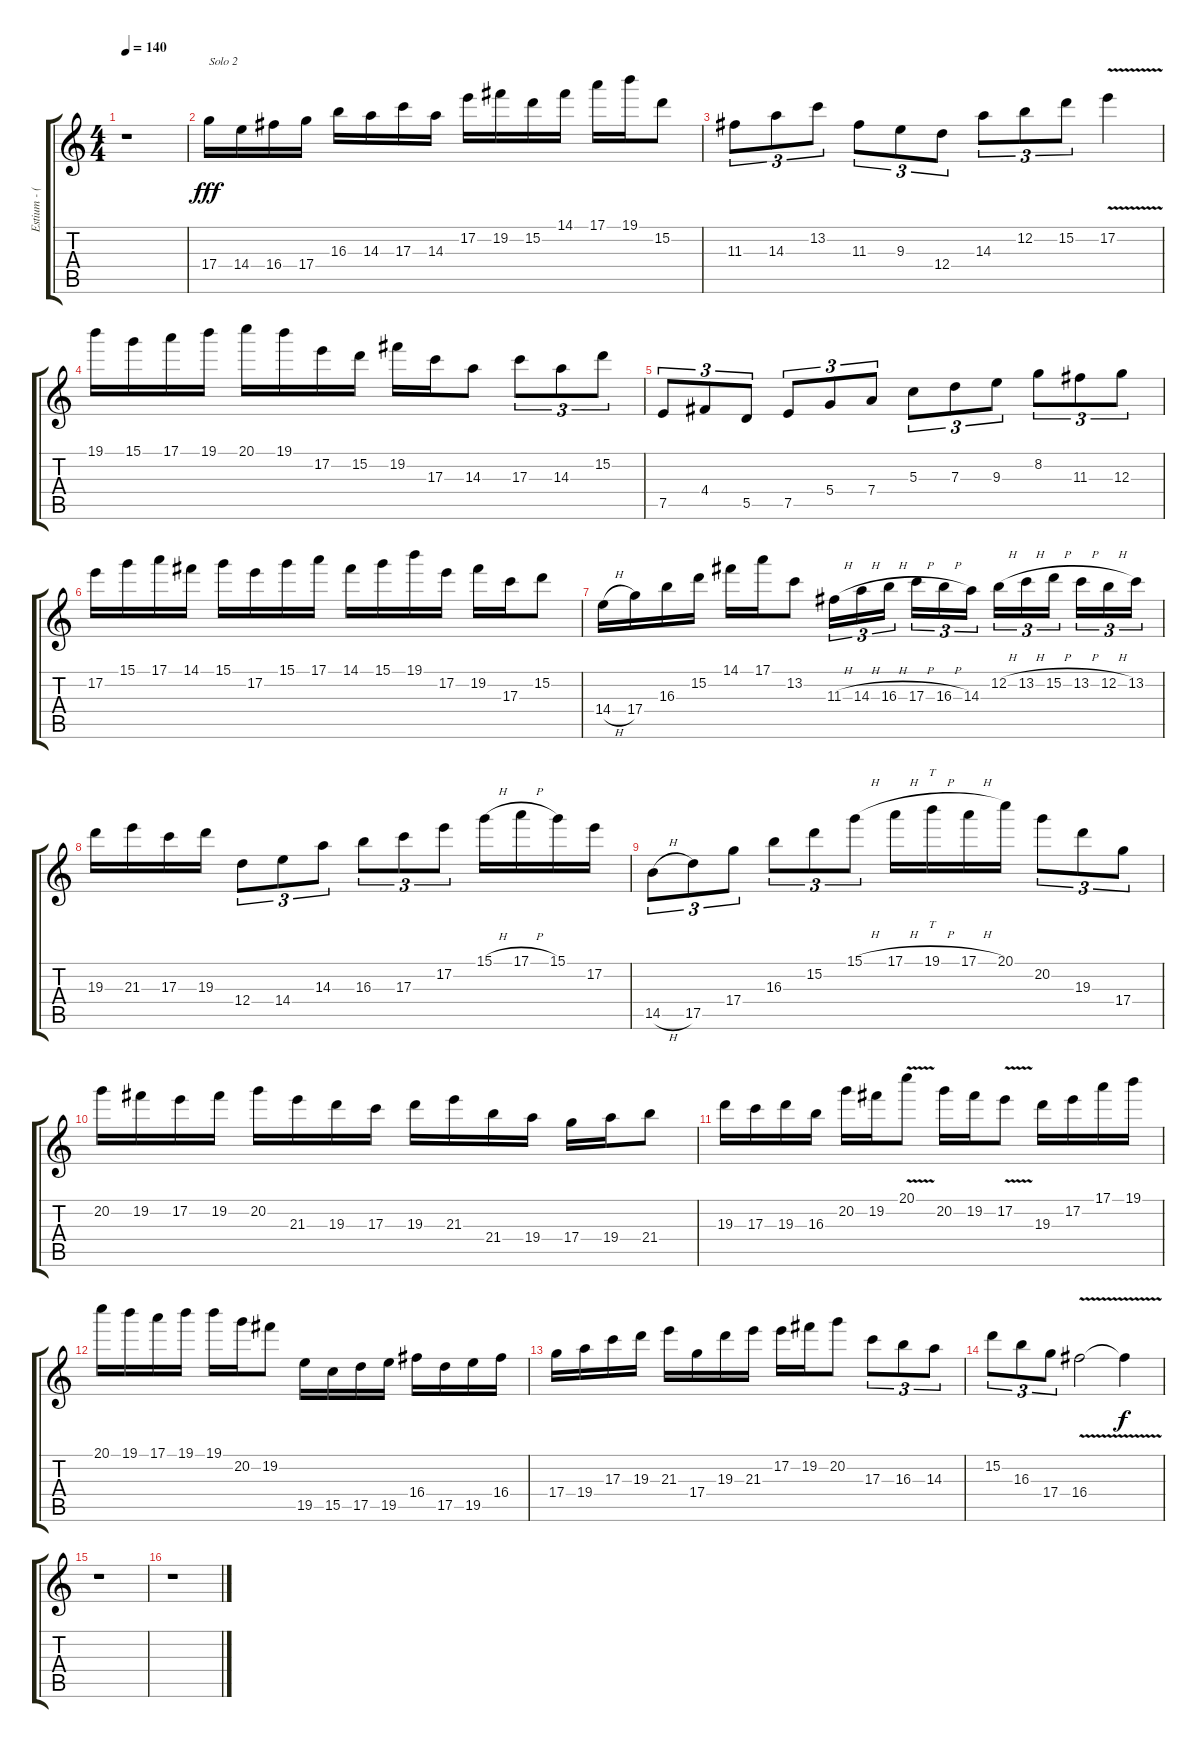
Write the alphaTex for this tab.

\track ("Estium - (Leads)" "Estium - (") {instrument distortionguitar}
\staff {score tabs}
\tuning (E4 B3 G3 D3 A2 E2) {hide}
\ts (4 4)
\tempo 140
\clef g2
\ks c
r.1{dy fff} |
17.4.16{txt "Solo 2"} 14.4.16 16.4.16 17.4.16 16.3.16 14.3.16 17.3.16 14.3.16 17.2.16 19.2.16 15.2.16 14.1.16 17.1.16 19.1.16 15.2.8 |
11.3.8{tu (3 2)} 14.3.8{tu (3 2)} 13.2.8{tu (3 2)} 11.3.8{tu (3 2)} 9.3.8{tu (3 2)} 12.4.8{tu (3 2)} 14.3.8{tu (3 2)} 12.2.8{tu (3 2)} 15.2.8{tu (3 2)} 17.2{v}.4 |
19.1.16 15.1.16 17.1.16 19.1.16 20.1.16 19.1.16 17.2.16 15.2.16 19.2.16 17.3.16 14.3.8 17.3.8{tu (3 2)} 14.3.8{tu (3 2)} 15.2.8{tu (3 2)} |
7.5.8{tu (3 2)} 4.4.8{tu (3 2)} 5.5.8{tu (3 2)} 7.5.8{tu (3 2)} 5.4.8{tu (3 2)} 7.4.8{tu (3 2)} 5.3.8{tu (3 2)} 7.3.8{tu (3 2)} 9.3.8{tu (3 2)} 8.2.8{tu (3 2)} 11.3.8{tu (3 2)} 12.3.8{tu (3 2)} |
17.2.16 15.1.16 17.1.16 14.1.16 15.1.16 17.2.16 15.1.16 17.1.16 14.1.16 15.1.16 19.1.16 17.2.16 19.2.16 17.3.16 15.2.8 |
14.4{h}.16 17.4.16 16.3.16 15.2.16 14.1.16 17.1.16 13.2.8 11.3{h}.16{tu (3 2)} 14.3{h}.16{tu (3 2)} 16.3{h}.16{tu (3 2)} 17.3{h}.16{tu (3 2)} 16.3{h}.16{tu (3 2)} 14.3.16{tu (3 2)} 12.2{h}.16{tu (3 2)} 13.2{h}.16{tu (3 2)} 15.2{h}.16{tu (3 2)} 13.2{h}.16{tu (3 2)} 12.2{h}.16{tu (3 2)} 13.2.16{tu (3 2)} |
19.3.16 21.3.16 17.3.16 19.3.16 12.4.8{tu (3 2)} 14.4.8{tu (3 2)} 14.3.8{tu (3 2)} 16.3.8{tu (3 2)} 17.3.8{tu (3 2)} 17.2.8{tu (3 2)} 15.1{h}.16 17.1{h}.16 15.1.16 17.2.16 |
14.5{h}.8{tu (3 2)} 17.5.8{tu (3 2)} 17.4.8{tu (3 2)} 16.3.8{tu (3 2)} 15.2.8{tu (3 2)} 15.1{h}.8{tu (3 2)} 17.1{h}.16 19.1{h}.16{tt} 17.1{h}.16 20.1.16 20.2.8{tu (3 2)} 19.3.8{tu (3 2)} 17.4.8{tu (3 2)} |
20.2.16 19.2.16 17.2.16 19.2.16 20.2.16 21.3.16 19.3.16 17.3.16 19.3.16 21.3.16 21.4.16 19.4.16 17.4.16 19.4.16 21.4.8 |
19.3.16 17.3.16 19.3.16 16.3.16 20.2.16 19.2.16 20.1{v}.8 20.2.16 19.2.16 17.2{v}.8 19.3.16 17.2.16 17.1.16 19.1.16 |
20.1.16 19.1.16 17.1.16 19.1.16 19.1.16 20.2.16 19.2.8 19.5.16 15.5.16 17.5.16 19.5.16 16.4.16 17.5.16 19.5.16 16.4.16 |
17.4.16 19.4.16 17.3.16 19.3.16 21.3.16 17.4.16 19.3.16 21.3.16 17.2.16 19.2.16 20.2.8 17.3.8{tu (3 2)} 16.3.8{tu (3 2)} 14.3.8{tu (3 2)} |
15.2.8{tu (3 2)} 16.3.8{tu (3 2)} 17.4.8{tu (3 2)} 16.4{v}.2 16.4{t}.4{dy f} |
r.1 |
r.1
